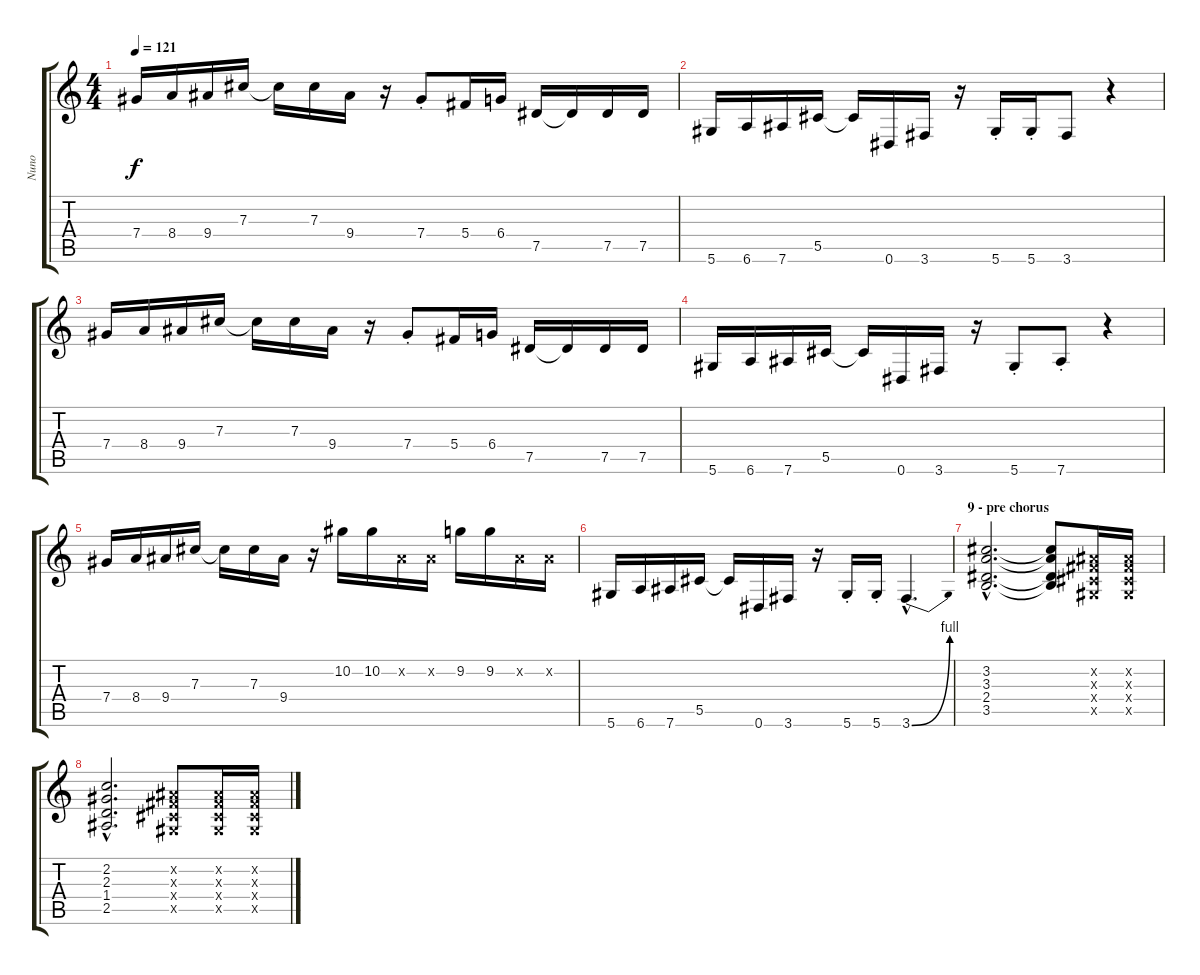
\track ("Nuno " "Nuno ") {instrument distortionguitar}
\staff {score tabs}
\tuning (Eb4 Bb3 Gb3 Db3 Ab2 Eb2) {hide}
\ts (4 4)
\tempo 121
\clef g2
\ks c
7.4.16{dy f} 8.4.16 9.4.16 7.3.16 7.3{t}.16 7.3.16 9.4.16 r.16 7.4{st}.8 5.4.16 6.4.16 7.5.16 7.5{t}.16 7.5.16 7.5.16 |
5.6.16 6.6.16 7.6.16 5.5.16 5.5{t}.16 0.6.16 3.6.16 r.16 5.6{st}.16 5.6{st}.16 3.6.8 r.4 |
7.4.16 8.4.16 9.4.16 7.3.16 7.3{t}.16 7.3.16 9.4.16 r.16 7.4{st}.8 5.4.16 6.4.16 7.5.16 7.5{t}.16 7.5.16 7.5.16 |
5.6.16 6.6.16 7.6.16 5.5.16 5.5{t}.16 0.6.16 3.6.16 r.16 5.6{st}.8 7.6{st}.8 r.4 |
7.4.16 8.4.16 9.4.16 7.3.16 7.3{t}.16 7.3.16 9.4.16 r.16 10.2.16 10.2.16 0.2{x}.16 0.2{x}.16 9.2.16 9.2.16 0.2{x}.16 0.2{x}.16 |
5.6.16 6.6.16 7.6.16 5.5.16 5.5{t}.16 0.6.16 3.6.16 r.16 5.6{st}.16 5.6{st}.16 3.6{be (bend 0 0 60 4) hac}.4{d} |
\section ("" "9 - pre chorus")
(3.2{hac} 3.3{hac} 2.4{hac} 3.5{hac}).2{d} (3.2{t} 3.3{t} 2.4{t} 3.5{t}).8 (0.2{x} 0.3{x} 0.4{x} 0.5{x}).16 (0.2{x} 0.3{x} 0.4{x} 0.5{x}).16 |
(2.2{hac} 2.3{hac} 1.4{hac} 2.5{hac}).2{d} (0.2{x} 0.3{x} 0.4{x} 0.5{x}).8 (0.2{x} 0.3{x} 0.4{x} 0.5{x}).16 (0.2{x} 0.3{x} 0.4{x} 0.5{x}).16
